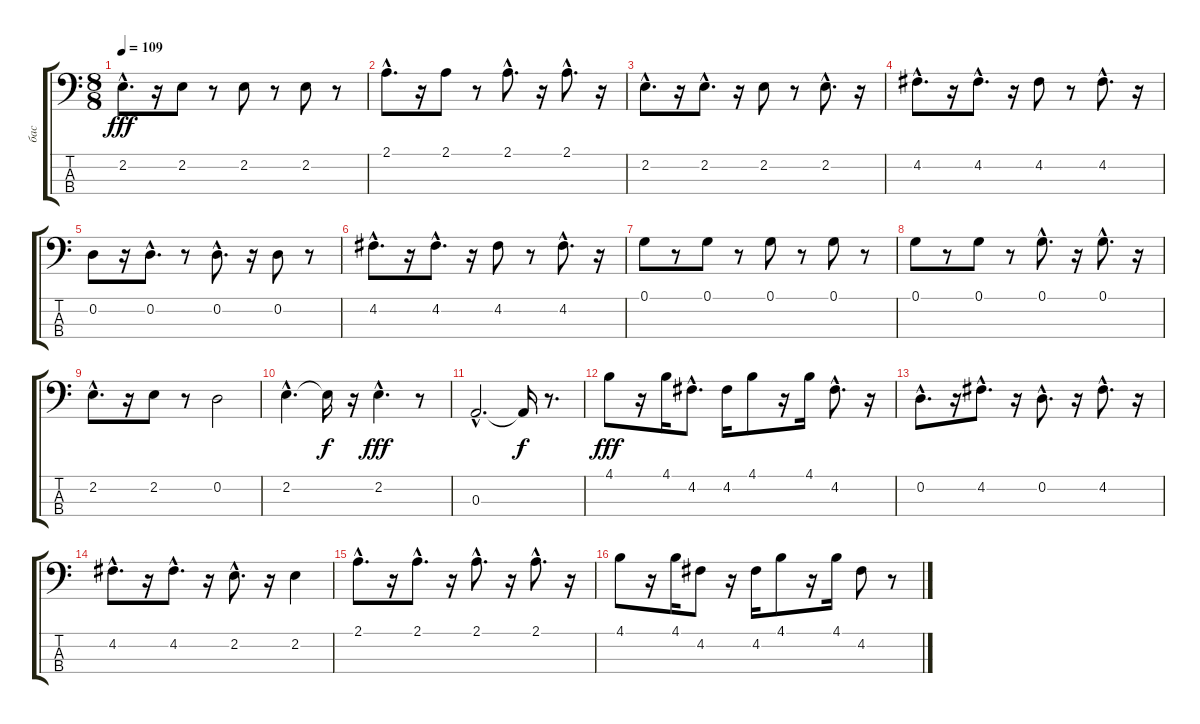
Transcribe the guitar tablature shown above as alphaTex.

\track ("бас" "бас") {instrument acousticbass}
\staff {score tabs}
\tuning (G2 D2 A1 E1) {hide}
\ts (8 8)
\tempo 109
\clef f4
\ks c
2.2{hac}.8{d dy fff} r.16 2.2.8 r.8 2.2.8 r.8 2.2.8 r.8 |
2.1{hac}.8{d} r.16 2.1.8 r.8 2.1{hac}.8{d} r.16 2.1{hac}.8{d} r.16 |
2.2{hac}.8{d} r.16 2.2{hac}.8{d} r.16 2.2.8 r.8 2.2{hac}.8{d} r.16 |
4.2{hac}.8{d} r.16 4.2{hac}.8{d} r.16 4.2.8 r.8 4.2{hac}.8{d} r.16 |
0.2.8 r.16 0.2{hac}.8{d} r.8 0.2{hac}.8{d} r.16 0.2.8 r.8 |
4.2{hac}.8{d} r.16 4.2{hac}.8{d} r.16 4.2.8 r.8 4.2{hac}.8{d} r.16 |
0.1.8 r.8 0.1.8 r.8 0.1.8 r.8 0.1.8 r.8 |
0.1.8 r.8 0.1.8 r.8 0.1{hac}.8{d} r.16 0.1{hac}.8{d} r.16 |
2.2{hac}.8{d} r.16 2.2.8 r.8 0.2.2 |
2.2{hac}.4{d} 2.2{t}.16{dy f} r.16 2.2{hac}.4{d dy fff} r.8 |
0.3{hac}.2{d} 0.3{t}.16{dy f} r.8{d} |
4.1.8{dy fff} r.16 4.1.16 4.2{hac}.8{d} 4.2.16 4.1.8 r.16 4.1.16 4.2{hac}.8{d} r.16 |
0.2{hac}.8{d} r.16 4.2{hac}.8{d} r.16 0.2{hac}.8{d} r.16 4.2{hac}.8{d} r.16 |
4.2{hac}.8{d} r.16 4.2{hac}.8{d} r.16 2.2{hac}.8{d} r.16 2.2.4 |
2.1{hac}.8{d} r.16 2.1{hac}.8{d} r.16 2.1{hac}.8{d} r.16 2.1{hac}.8{d} r.16 |
4.1.8 r.16 4.1.16 4.2.8 r.16 4.2.16 4.1.8 r.16 4.1.16 4.2.8 r.8
